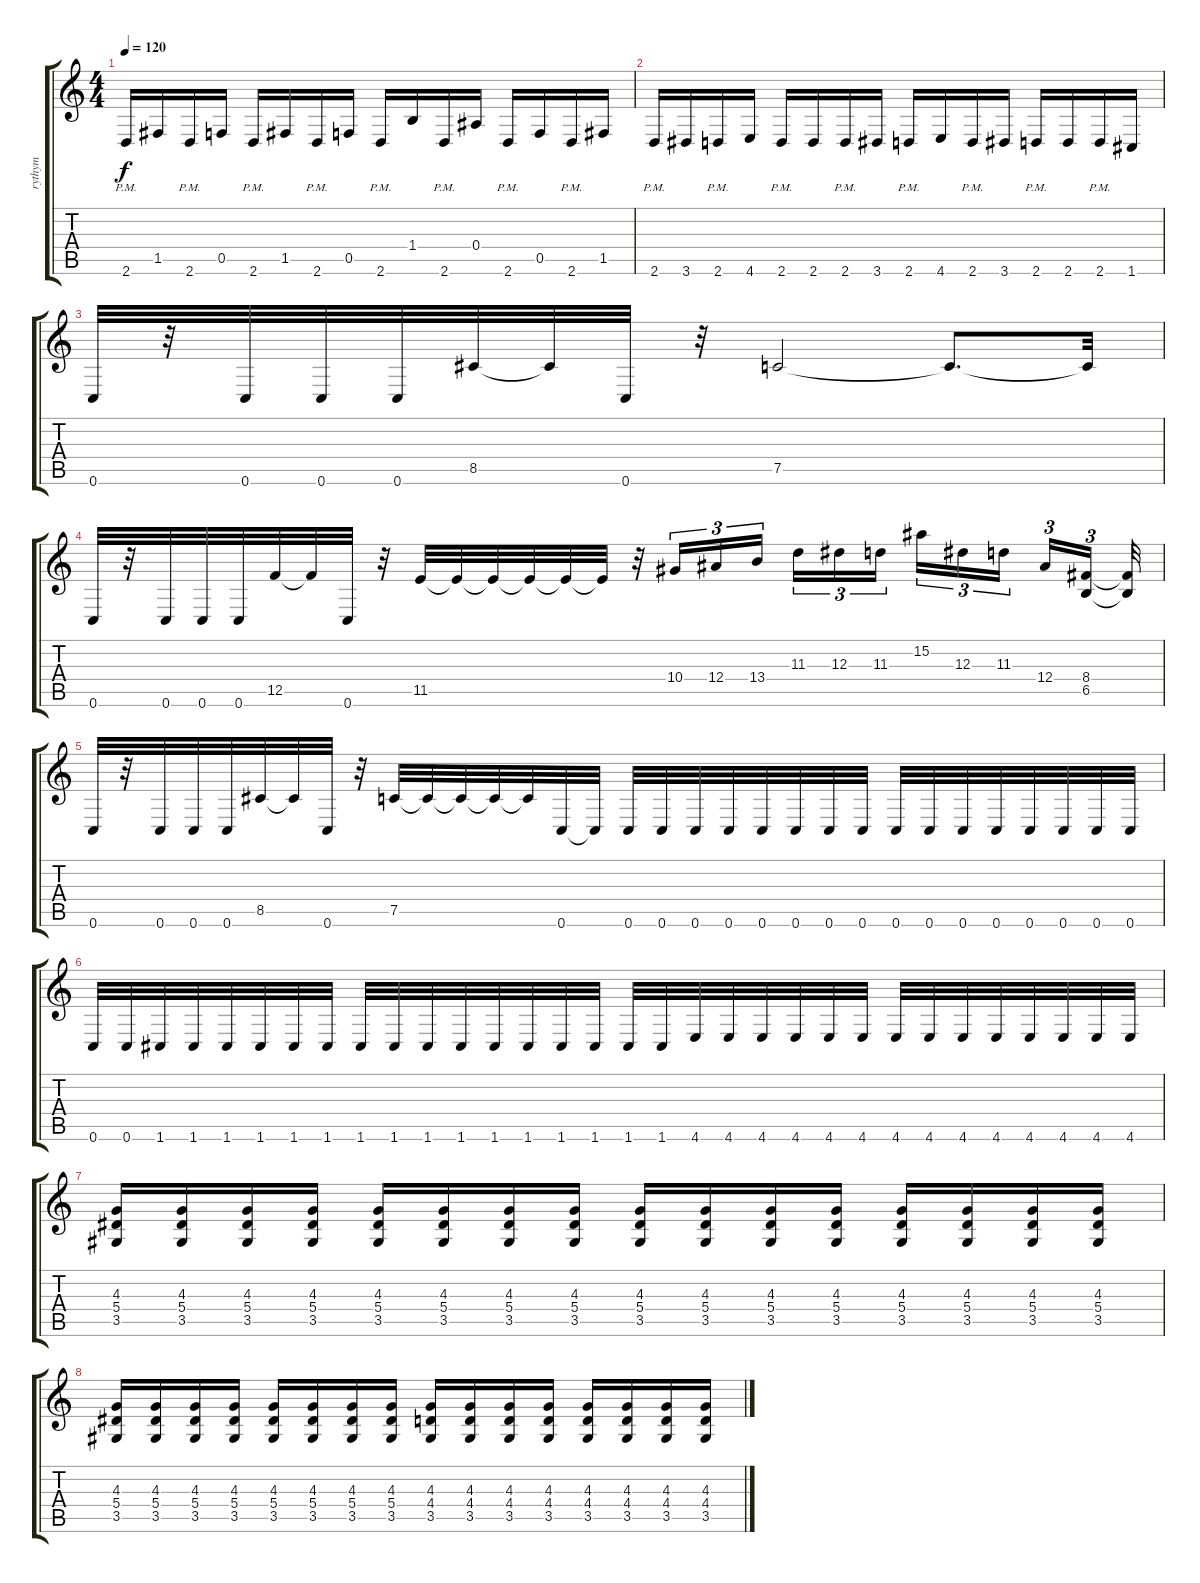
\track ("rythym" "rythym") {instrument distortionguitar}
\staff {score tabs}
\tuning (C4 G3 Eb3 Bb2 F2 C2) {hide}
\ts (4 4)
\tempo 120
\clef g2
\ks c
2.6{pm}.16{dy f} 1.5.16 2.6{pm}.16 0.5.16 2.6{pm}.16 1.5.16 2.6{pm}.16 0.5.16 2.6{pm}.16 1.4.16 2.6{pm}.16 0.4.16 2.6{pm}.16 0.5.16 2.6{pm}.16 1.5.16 |
2.6{pm}.16 3.6.16 2.6{pm}.16 4.6.16 2.6{pm}.16 2.6.16 2.6{pm}.16 3.6.16 2.6{pm}.16 4.6.16 2.6{pm}.16 3.6.16 2.6{pm}.16 2.6.16 2.6{pm}.16 1.6.16 |
0.6.32 r.32 0.6.32 0.6.32 0.6.32 8.5.32 8.5{t}.32 0.6.32 r.32 7.5.2 7.5{t}.8{d} 7.5{t}.32 |
0.6.32 r.32 0.6.32 0.6.32 0.6.32 12.5.32 12.5{t}.32 0.6.32 r.32 11.5.32 11.5{t}.32 11.5{t}.32 11.5{t}.32 11.5{t}.32 11.5{t}.32 r.32 10.4.16{tu (3 2)} 12.4.16{tu (3 2)} 13.4.16{tu (3 2)} 11.3.16{tu (3 2)} 12.3.16{tu (3 2)} 11.3.16{tu (3 2)} 15.2.16{tu (3 2)} 12.3.16{tu (3 2)} 11.3.16{tu (3 2)} 12.4.16{tu (3 2)} (8.4 6.5).16{tu (3 2)} (8.4{t} 6.5{t}).32 |
0.6.32 r.32 0.6.32 0.6.32 0.6.32 8.5.32 8.5{t}.32 0.6.32 r.32 7.5.32 7.5{t}.32 7.5{t}.32 7.5{t}.32 7.5{t}.32 0.6.32 0.6{t}.32 0.6.32 0.6.32 0.6.32 0.6.32 0.6.32 0.6.32 0.6.32 0.6.32 0.6.32 0.6.32 0.6.32 0.6.32 0.6.32 0.6.32 0.6.32 0.6.32 |
0.6.32 0.6.32 1.6.32 1.6.32 1.6.32 1.6.32 1.6.32 1.6.32 1.6.32 1.6.32 1.6.32 1.6.32 1.6.32 1.6.32 1.6.32 1.6.32 1.6.32 1.6.32 4.6.32 4.6.32 4.6.32 4.6.32 4.6.32 4.6.32 4.6.32 4.6.32 4.6.32 4.6.32 4.6.32 4.6.32 4.6.32 4.6.32 |
(4.3 5.4 3.5).16 (4.3 5.4 3.5).16 (4.3 5.4 3.5).16 (4.3 5.4 3.5).16 (4.3 5.4 3.5).16 (4.3 5.4 3.5).16 (4.3 5.4 3.5).16 (4.3 5.4 3.5).16 (4.3 5.4 3.5).16 (4.3 5.4 3.5).16 (4.3 5.4 3.5).16 (4.3 5.4 3.5).16 (4.3 5.4 3.5).16 (4.3 5.4 3.5).16 (4.3 5.4 3.5).16 (4.3 5.4 3.5).16 |
(4.3 5.4 3.5).16 (4.3 5.4 3.5).16 (4.3 5.4 3.5).16 (4.3 5.4 3.5).16 (4.3 5.4 3.5).16 (4.3 5.4 3.5).16 (4.3 5.4 3.5).16 (4.3 5.4 3.5).16 (4.3 4.4 3.5).16 (4.3 4.4 3.5).16 (4.3 4.4 3.5).16 (4.3 4.4 3.5).16 (4.3 4.4 3.5).16 (4.3 4.4 3.5).16 (4.3 4.4 3.5).16 (4.3 4.4 3.5).16
